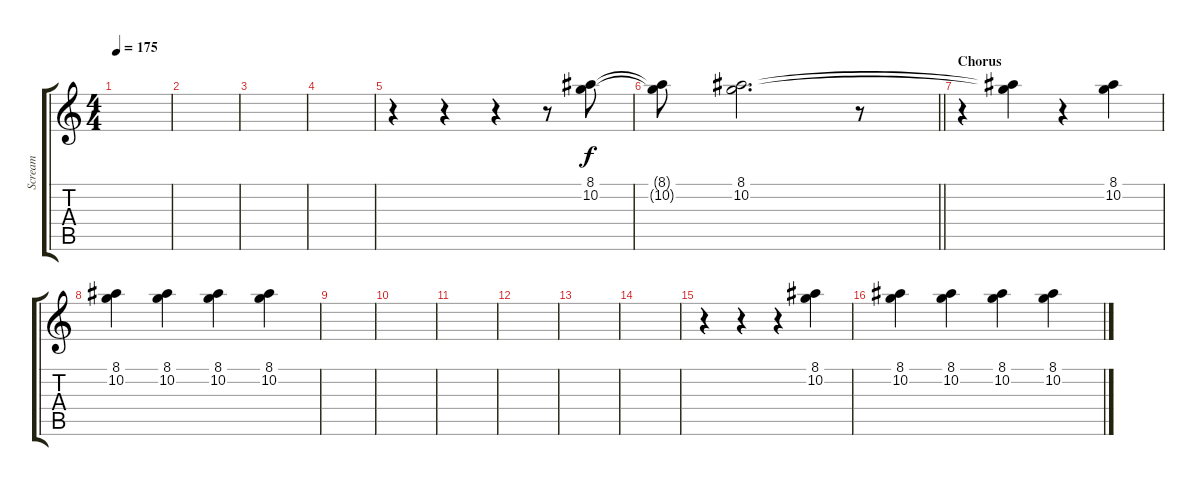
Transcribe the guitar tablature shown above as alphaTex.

\track ("Scream" "Scream") {instrument overdrivenguitar}
\staff {score tabs}
\tuning (D4 A3 F3 C3 G2 D2) {hide}
\ts (4 4)
\tempo 175
\clef g2
\ks c
|
|
|
|
r.4 r.4 r.4 r.8 (8.1 10.2).8 |
\barLineRight lightlight
(8.1{t} 10.2{t}).8 (8.1 10.2).2{d} r.8 |
\section ("" "Chorus")
r.4 (8.1{t} 10.2{t}).4 r.4 (8.1 10.2).4 |
(8.1 10.2).4 (8.1 10.2).4 (8.1 10.2).4 (8.1 10.2).4 |
|
|
|
|
|
|
r.4 r.4 r.4 (8.1 10.2).4 |
(8.1 10.2).4 (8.1 10.2).4 (8.1 10.2).4 (8.1 10.2).4
